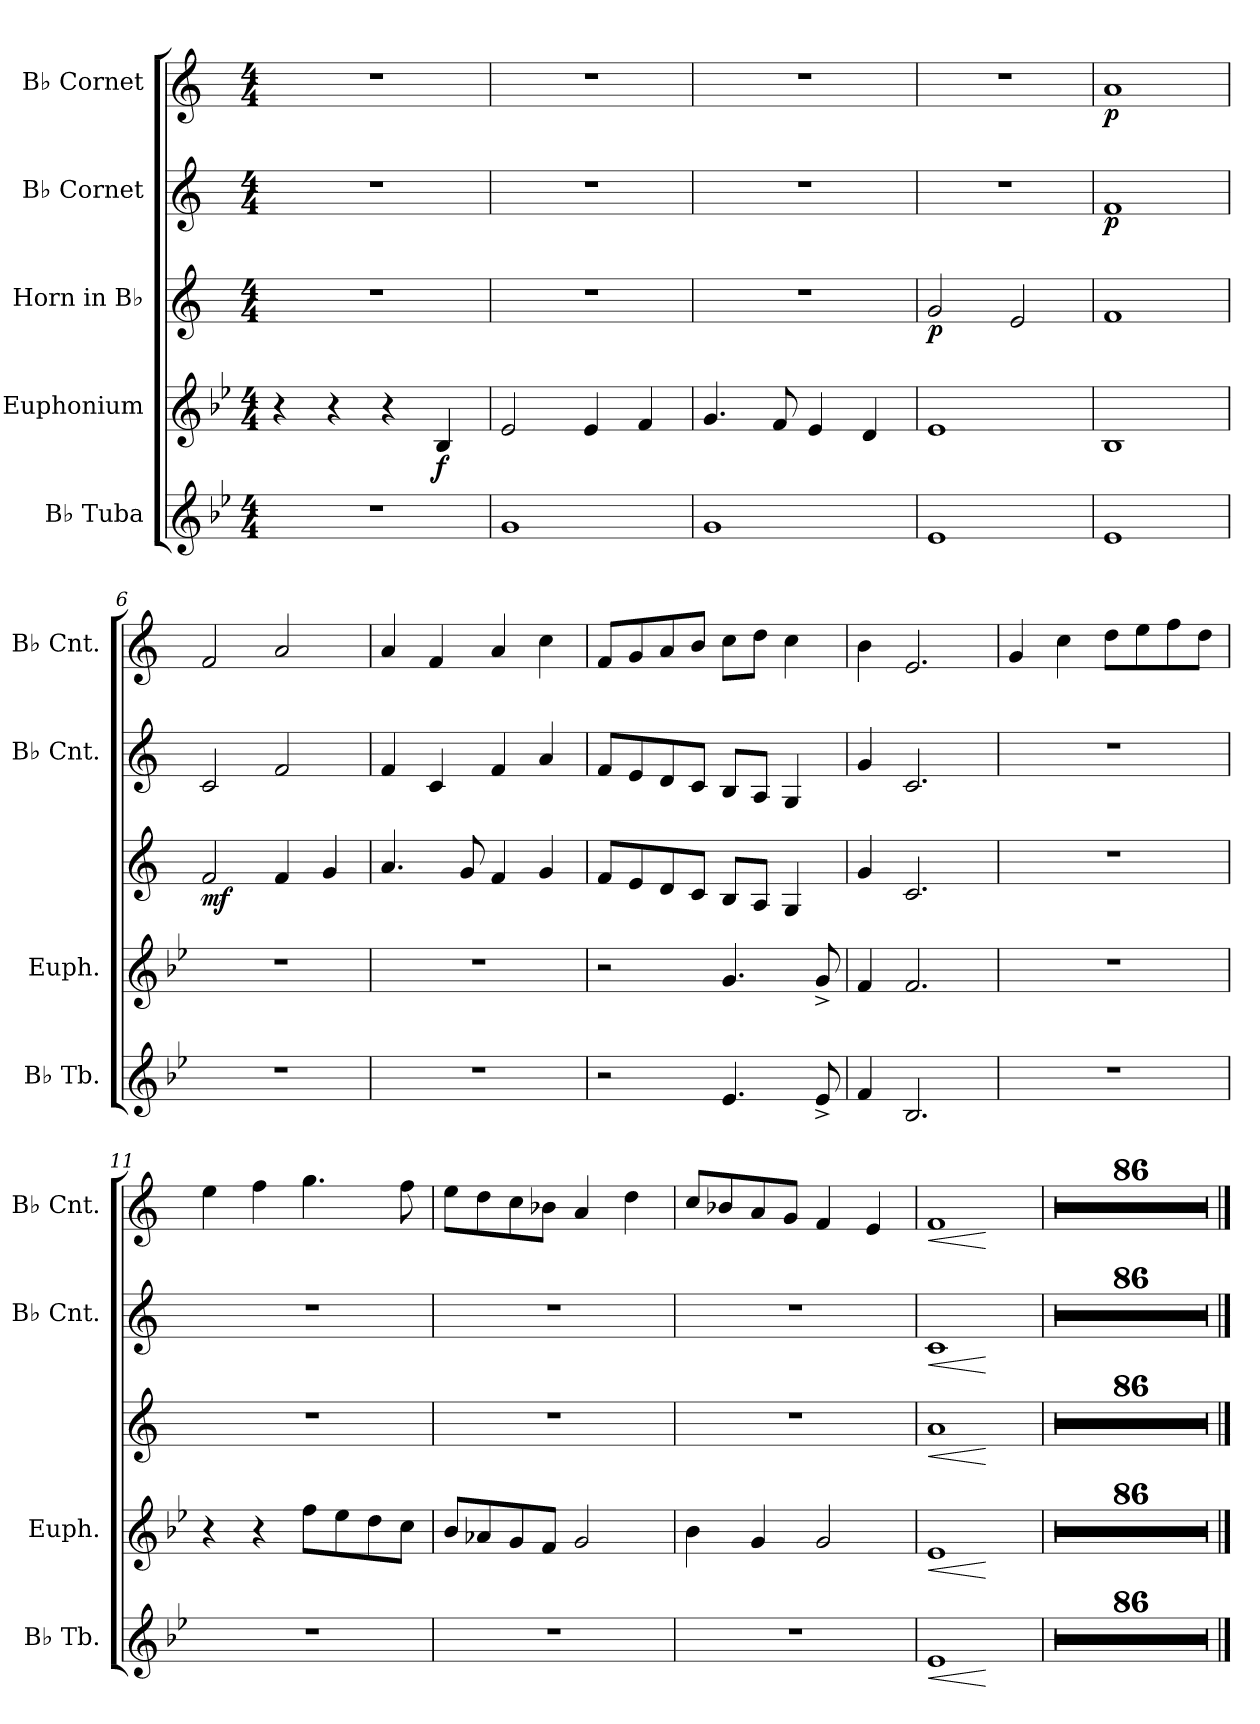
**kern	**dynam	**kern	**dynam	**kern	**dynam	**kern	**dynam	**kern	**dynam
*part5	*part5	*part4	*part4	*part3	*part3	*part2	*part2	*part1	*part1
*staff5	*staff5	*staff4	*staff4	*staff3	*staff3	*staff2	*staff2	*staff1	*staff1
*I"B♭ Tuba	*	*I"Euphonium	*	*I"Horn in B♭	*	*I"B♭ Cornet	*	*I"B♭ Cornet	*
*I'B♭ Tb.	*	*I'Euph.	*	*	*	*I'B♭ Cnt.	*	*I'B♭ Cnt.	*
*clefG2	*	*clefG2	*	*clefG2	*	*clefG2	*	*clefG2	*
*ITrd15c26	*	*ITrd8c14	*	*ITrd1c2	*	*ITrd1c2	*	*ITrd1c2	*
*k[b-e-]	*	*k[b-e-]	*	*k[b-e-]	*	*k[b-e-]	*	*k[b-e-]	*
*M4/4	*	*M4/4	*	*M4/4	*	*M4/4	*	*M4/4	*
=1	=1	=1	=1	=1	=1	=1	=1	=1	=1
1r	.	4r	.	1r	.	1r	.	1r	.
.	.	4r	.	.	.	.	.	.	.
.	.	4r	.	.	.	.	.	.	.
!	!	!	!LO:DY:b	!	!	!	!	!	!
.	.	4BB-/	f	.	.	.	.	.	.
=2	=2	=2	=2	=2	=2	=2	=2	=2	=2
1GG	.	2E-/	.	1r	.	1r	.	1r	.
.	.	4E-/	.	.	.	.	.	.	.
.	.	4F/	.	.	.	.	.	.	.
=3	=3	=3	=3	=3	=3	=3	=3	=3	=3
1GG	.	4.G/	.	1r	.	1r	.	1r	.
.	.	8F/	.	.	.	.	.	.	.
.	.	4E-/	.	.	.	.	.	.	.
.	.	4D/	.	.	.	.	.	.	.
=4	=4	=4	=4	=4	=4	=4	=4	=4	=4
!	!	!	!	!	!LO:DY:b	!	!	!	!
1EE-	.	1E-	.	2f/	p	1r	.	1r	.
.	.	.	.	2d/	.	.	.	.	.
=5	=5	=5	=5	=5	=5	=5	=5	=5	=5
!	!	!	!	!	!	!	!LO:DY:b	!	!LO:DY:b
1EE-	.	1BB-	.	1e-	.	1e-	p	1g	p
=6	=6	=6	=6	=6	=6	=6	=6	=6	=6
!	!	!	!	!	!LO:DY:b	!	!	!	!
1r	.	1r	.	2e-/	mf	2B-/	.	2e-/	.
.	.	.	.	4e-/	.	2e-/	.	2g/	.
.	.	.	.	4f/	.	.	.	.	.
=7	=7	=7	=7	=7	=7	=7	=7	=7	=7
1r	.	1r	.	4.g/	.	4e-/	.	4g/	.
.	.	.	.	.	.	4B-/	.	4e-/	.
.	.	.	.	8f/	.	.	.	.	.
.	.	.	.	4e-/	.	4e-/	.	4g/	.
.	.	.	.	4f/	.	4g/	.	4b-\	.
=8	=8	=8	=8	=8	=8	=8	=8	=8	=8
2r	.	2r	.	8e-/L	.	8e-/L	.	8e-/L	.
.	.	.	.	8d/	.	8d/	.	8f/	.
.	.	.	.	8c/	.	8c/	.	8g/	.
.	.	.	.	8B-/J	.	8B-/J	.	8a/J	.
4.EE-/	.	4.G/	.	8A/L	.	8A/L	.	8b-\L	.
.	.	.	.	8G/J	.	8G/J	.	8cc\J	.
.	.	.	.	4F/	.	4F/	.	4b-\	.
8EE-^/	.	8G^/	.	.	.	.	.	.	.
=9	=9	=9	=9	=9	=9	=9	=9	=9	=9
4FF/	.	4F/	.	4f/	.	4f/	.	4a\	.
2.BBB-/	.	2.F/	.	2.B-/	.	2.B-/	.	2.d/	.
!!LO:LB:g=z
=10	=10	=10	=10	=10	=10	=10	=10	=10	=10
1r	.	1r	.	1r	.	1r	.	4f/	.
.	.	.	.	.	.	.	.	4b-\	.
.	.	.	.	.	.	.	.	8cc\L	.
.	.	.	.	.	.	.	.	8dd\	.
.	.	.	.	.	.	.	.	8ee-\	.
.	.	.	.	.	.	.	.	8cc\J	.
=11	=11	=11	=11	=11	=11	=11	=11	=11	=11
1r	.	4r	.	1r	.	1r	.	4dd\	.
.	.	4r	.	.	.	.	.	4ee-\	.
.	.	8f\L	.	.	.	.	.	4.ff\	.
.	.	8e-\	.	.	.	.	.	.	.
.	.	8d\	.	.	.	.	.	.	.
.	.	8c\J	.	.	.	.	.	8ee-\	.
=12	=12	=12	=12	=12	=12	=12	=12	=12	=12
1r	.	8B-/L	.	1r	.	1r	.	8dd\L	.
.	.	8A-X/	.	.	.	.	.	8cc\	.
.	.	8G/	.	.	.	.	.	8b-\	.
.	.	8F/J	.	.	.	.	.	8a-X\J	.
.	.	2G/	.	.	.	.	.	4g/	.
.	.	.	.	.	.	.	.	4cc\	.
=13	=13	=13	=13	=13	=13	=13	=13	=13	=13
1r	.	4B-\	.	1r	.	1r	.	8b-/L	.
.	.	.	.	.	.	.	.	8a-X/	.
.	.	4G/	.	.	.	.	.	8g/	.
.	.	.	.	.	.	.	.	8f/J	.
.	.	2G/	.	.	.	.	.	4e-/	.
.	.	.	.	.	.	.	.	4d/	.
=14	=14	=14	=14	=14	=14	=14	=14	=14	=14
!	!LO:HP:b	!	!LO:HP:b	!	!LO:HP:b	!	!LO:HP:b	!	!LO:HP:b
1EE-	<	1E-	<	1g	<	1B-	<	1e-	<
.	[	.	[	.	[	.	[	.	[
=15	=15	=15	=15	=15	=15	=15	=15	=15	=15
1r	.	1r	.	1r	.	1r	.	1r	.
=16	=16	=16	=16	=16	=16	=16	=16	=16	=16
1r	.	1r	.	1r	.	1r	.	1r	.
=17	=17	=17	=17	=17	=17	=17	=17	=17	=17
1r	.	1r	.	1r	.	1r	.	1r	.
=18	=18	=18	=18	=18	=18	=18	=18	=18	=18
1r	.	1r	.	1r	.	1r	.	1r	.
=19	=19	=19	=19	=19	=19	=19	=19	=19	=19
1r	.	1r	.	1r	.	1r	.	1r	.
=20	=20	=20	=20	=20	=20	=20	=20	=20	=20
1r	.	1r	.	1r	.	1r	.	1r	.
!!LO:PB:g=z
=21	=21	=21	=21	=21	=21	=21	=21	=21	=21
1r	.	1r	.	1r	.	1r	.	1r	.
=22	=22	=22	=22	=22	=22	=22	=22	=22	=22
1r	.	1r	.	1r	.	1r	.	1r	.
=23	=23	=23	=23	=23	=23	=23	=23	=23	=23
1r	.	1r	.	1r	.	1r	.	1r	.
=24	=24	=24	=24	=24	=24	=24	=24	=24	=24
1r	.	1r	.	1r	.	1r	.	1r	.
=25	=25	=25	=25	=25	=25	=25	=25	=25	=25
1r	.	1r	.	1r	.	1r	.	1r	.
=26	=26	=26	=26	=26	=26	=26	=26	=26	=26
1r	.	1r	.	1r	.	1r	.	1r	.
=27	=27	=27	=27	=27	=27	=27	=27	=27	=27
1r	.	1r	.	1r	.	1r	.	1r	.
=28	=28	=28	=28	=28	=28	=28	=28	=28	=28
1r	.	1r	.	1r	.	1r	.	1r	.
=29	=29	=29	=29	=29	=29	=29	=29	=29	=29
1r	.	1r	.	1r	.	1r	.	1r	.
=30	=30	=30	=30	=30	=30	=30	=30	=30	=30
1r	.	1r	.	1r	.	1r	.	1r	.
=31	=31	=31	=31	=31	=31	=31	=31	=31	=31
1r	.	1r	.	1r	.	1r	.	1r	.
=32	=32	=32	=32	=32	=32	=32	=32	=32	=32
1r	.	1r	.	1r	.	1r	.	1r	.
=33	=33	=33	=33	=33	=33	=33	=33	=33	=33
1r	.	1r	.	1r	.	1r	.	1r	.
=34	=34	=34	=34	=34	=34	=34	=34	=34	=34
1r	.	1r	.	1r	.	1r	.	1r	.
=35	=35	=35	=35	=35	=35	=35	=35	=35	=35
1r	.	1r	.	1r	.	1r	.	1r	.
=36	=36	=36	=36	=36	=36	=36	=36	=36	=36
1r	.	1r	.	1r	.	1r	.	1r	.
=37	=37	=37	=37	=37	=37	=37	=37	=37	=37
1r	.	1r	.	1r	.	1r	.	1r	.
=38	=38	=38	=38	=38	=38	=38	=38	=38	=38
1r	.	1r	.	1r	.	1r	.	1r	.
!!LO:LB:g=z
=39	=39	=39	=39	=39	=39	=39	=39	=39	=39
1r	.	1r	.	1r	.	1r	.	1r	.
=40	=40	=40	=40	=40	=40	=40	=40	=40	=40
1r	.	1r	.	1r	.	1r	.	1r	.
=41	=41	=41	=41	=41	=41	=41	=41	=41	=41
1r	.	1r	.	1r	.	1r	.	1r	.
=42	=42	=42	=42	=42	=42	=42	=42	=42	=42
1r	.	1r	.	1r	.	1r	.	1r	.
=43	=43	=43	=43	=43	=43	=43	=43	=43	=43
1r	.	1r	.	1r	.	1r	.	1r	.
=44	=44	=44	=44	=44	=44	=44	=44	=44	=44
1r	.	1r	.	1r	.	1r	.	1r	.
=45	=45	=45	=45	=45	=45	=45	=45	=45	=45
1r	.	1r	.	1r	.	1r	.	1r	.
=46	=46	=46	=46	=46	=46	=46	=46	=46	=46
1r	.	1r	.	1r	.	1r	.	1r	.
=47	=47	=47	=47	=47	=47	=47	=47	=47	=47
1r	.	1r	.	1r	.	1r	.	1r	.
=48	=48	=48	=48	=48	=48	=48	=48	=48	=48
1r	.	1r	.	1r	.	1r	.	1r	.
=49	=49	=49	=49	=49	=49	=49	=49	=49	=49
1r	.	1r	.	1r	.	1r	.	1r	.
=50	=50	=50	=50	=50	=50	=50	=50	=50	=50
1r	.	1r	.	1r	.	1r	.	1r	.
=51	=51	=51	=51	=51	=51	=51	=51	=51	=51
1r	.	1r	.	1r	.	1r	.	1r	.
=52	=52	=52	=52	=52	=52	=52	=52	=52	=52
1r	.	1r	.	1r	.	1r	.	1r	.
=53	=53	=53	=53	=53	=53	=53	=53	=53	=53
1r	.	1r	.	1r	.	1r	.	1r	.
=54	=54	=54	=54	=54	=54	=54	=54	=54	=54
1r	.	1r	.	1r	.	1r	.	1r	.
=55	=55	=55	=55	=55	=55	=55	=55	=55	=55
1r	.	1r	.	1r	.	1r	.	1r	.
=56	=56	=56	=56	=56	=56	=56	=56	=56	=56
1r	.	1r	.	1r	.	1r	.	1r	.
!!LO:PB:g=z
=57	=57	=57	=57	=57	=57	=57	=57	=57	=57
1r	.	1r	.	1r	.	1r	.	1r	.
=58	=58	=58	=58	=58	=58	=58	=58	=58	=58
1r	.	1r	.	1r	.	1r	.	1r	.
=59	=59	=59	=59	=59	=59	=59	=59	=59	=59
1r	.	1r	.	1r	.	1r	.	1r	.
=60	=60	=60	=60	=60	=60	=60	=60	=60	=60
1r	.	1r	.	1r	.	1r	.	1r	.
=61	=61	=61	=61	=61	=61	=61	=61	=61	=61
1r	.	1r	.	1r	.	1r	.	1r	.
=62	=62	=62	=62	=62	=62	=62	=62	=62	=62
1r	.	1r	.	1r	.	1r	.	1r	.
=63	=63	=63	=63	=63	=63	=63	=63	=63	=63
1r	.	1r	.	1r	.	1r	.	1r	.
=64	=64	=64	=64	=64	=64	=64	=64	=64	=64
1r	.	1r	.	1r	.	1r	.	1r	.
=65	=65	=65	=65	=65	=65	=65	=65	=65	=65
1r	.	1r	.	1r	.	1r	.	1r	.
=66	=66	=66	=66	=66	=66	=66	=66	=66	=66
1r	.	1r	.	1r	.	1r	.	1r	.
=67	=67	=67	=67	=67	=67	=67	=67	=67	=67
1r	.	1r	.	1r	.	1r	.	1r	.
=68	=68	=68	=68	=68	=68	=68	=68	=68	=68
1r	.	1r	.	1r	.	1r	.	1r	.
=69	=69	=69	=69	=69	=69	=69	=69	=69	=69
1r	.	1r	.	1r	.	1r	.	1r	.
=70	=70	=70	=70	=70	=70	=70	=70	=70	=70
1r	.	1r	.	1r	.	1r	.	1r	.
=71	=71	=71	=71	=71	=71	=71	=71	=71	=71
1r	.	1r	.	1r	.	1r	.	1r	.
=72	=72	=72	=72	=72	=72	=72	=72	=72	=72
1r	.	1r	.	1r	.	1r	.	1r	.
=73	=73	=73	=73	=73	=73	=73	=73	=73	=73
1r	.	1r	.	1r	.	1r	.	1r	.
=74	=74	=74	=74	=74	=74	=74	=74	=74	=74
1r	.	1r	.	1r	.	1r	.	1r	.
!!LO:LB:g=z
=75	=75	=75	=75	=75	=75	=75	=75	=75	=75
1r	.	1r	.	1r	.	1r	.	1r	.
=76	=76	=76	=76	=76	=76	=76	=76	=76	=76
1r	.	1r	.	1r	.	1r	.	1r	.
=77	=77	=77	=77	=77	=77	=77	=77	=77	=77
1r	.	1r	.	1r	.	1r	.	1r	.
=78	=78	=78	=78	=78	=78	=78	=78	=78	=78
1r	.	1r	.	1r	.	1r	.	1r	.
=79	=79	=79	=79	=79	=79	=79	=79	=79	=79
1r	.	1r	.	1r	.	1r	.	1r	.
=80	=80	=80	=80	=80	=80	=80	=80	=80	=80
1r	.	1r	.	1r	.	1r	.	1r	.
=81	=81	=81	=81	=81	=81	=81	=81	=81	=81
1r	.	1r	.	1r	.	1r	.	1r	.
=82	=82	=82	=82	=82	=82	=82	=82	=82	=82
1r	.	1r	.	1r	.	1r	.	1r	.
=83	=83	=83	=83	=83	=83	=83	=83	=83	=83
1r	.	1r	.	1r	.	1r	.	1r	.
=84	=84	=84	=84	=84	=84	=84	=84	=84	=84
1r	.	1r	.	1r	.	1r	.	1r	.
=85	=85	=85	=85	=85	=85	=85	=85	=85	=85
1r	.	1r	.	1r	.	1r	.	1r	.
=86	=86	=86	=86	=86	=86	=86	=86	=86	=86
1r	.	1r	.	1r	.	1r	.	1r	.
=87	=87	=87	=87	=87	=87	=87	=87	=87	=87
1r	.	1r	.	1r	.	1r	.	1r	.
=88	=88	=88	=88	=88	=88	=88	=88	=88	=88
1r	.	1r	.	1r	.	1r	.	1r	.
=89	=89	=89	=89	=89	=89	=89	=89	=89	=89
1r	.	1r	.	1r	.	1r	.	1r	.
=90	=90	=90	=90	=90	=90	=90	=90	=90	=90
1r	.	1r	.	1r	.	1r	.	1r	.
=91	=91	=91	=91	=91	=91	=91	=91	=91	=91
1r	.	1r	.	1r	.	1r	.	1r	.
=92	=92	=92	=92	=92	=92	=92	=92	=92	=92
1r	.	1r	.	1r	.	1r	.	1r	.
!!LO:PB:g=z
=93	=93	=93	=93	=93	=93	=93	=93	=93	=93
1r	.	1r	.	1r	.	1r	.	1r	.
=94	=94	=94	=94	=94	=94	=94	=94	=94	=94
1r	.	1r	.	1r	.	1r	.	1r	.
=95	=95	=95	=95	=95	=95	=95	=95	=95	=95
1r	.	1r	.	1r	.	1r	.	1r	.
=96	=96	=96	=96	=96	=96	=96	=96	=96	=96
1r	.	1r	.	1r	.	1r	.	1r	.
=97	=97	=97	=97	=97	=97	=97	=97	=97	=97
1r	.	1r	.	1r	.	1r	.	1r	.
=98	=98	=98	=98	=98	=98	=98	=98	=98	=98
1r	.	1r	.	1r	.	1r	.	1r	.
=99	=99	=99	=99	=99	=99	=99	=99	=99	=99
1r	.	1r	.	1r	.	1r	.	1r	.
=100	=100	=100	=100	=100	=100	=100	=100	=100	=100
1r	.	1r	.	1r	.	1r	.	1r	.
==	==	==	==	==	==	==	==	==	==
*-	*-	*-	*-	*-	*-	*-	*-	*-	*-
